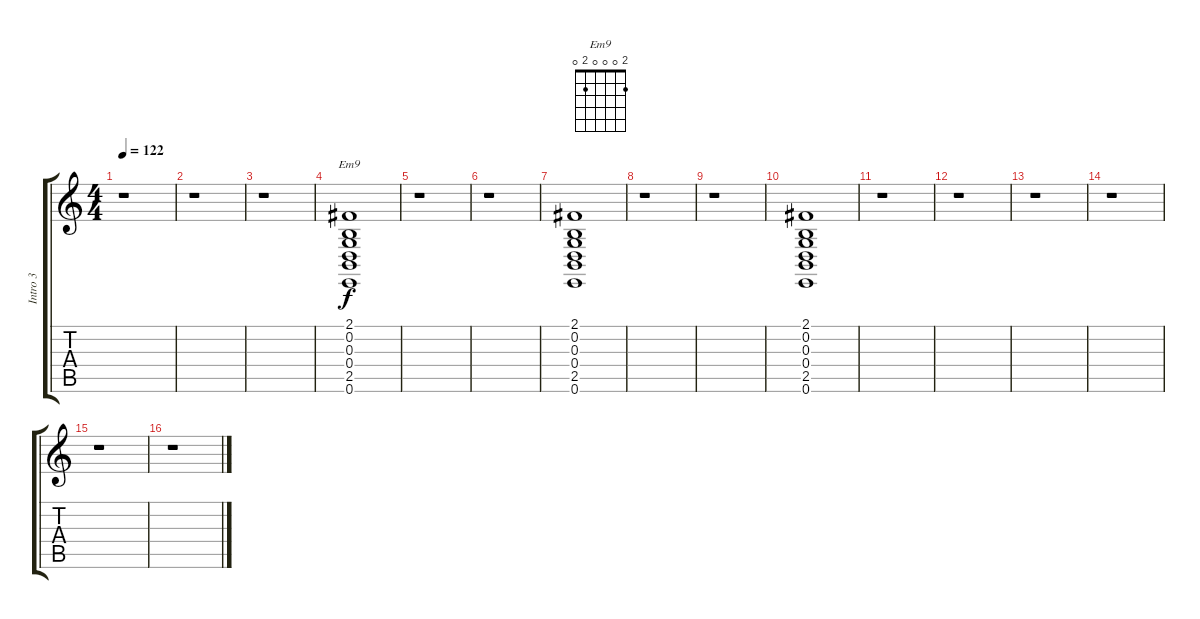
\track ("Intro 3" "Intro 3") {instrument birdtweet}
\staff {score tabs}
\tuning (E4 B3 G3 D3 A2 E2) {hide}
\chord ("Em9" 2 0 0 0 2 0)
\ts (4 4)
\tempo 122
\clef g2
\ks c
r.1{dy f instrument birdtweet} |
r.1 |
r.1 |
(2.1 0.2 0.3 0.4 2.5 0.6).1{ch "Em9"} |
r.1 |
r.1 |
(2.1 0.2 0.3 0.4 2.5 0.6).1 |
r.1 |
r.1 |
(2.1 0.2 0.3 0.4 2.5 0.6).1 |
r.1 |
r.1 |
r.1 |
r.1 |
r.1 |
r.1
